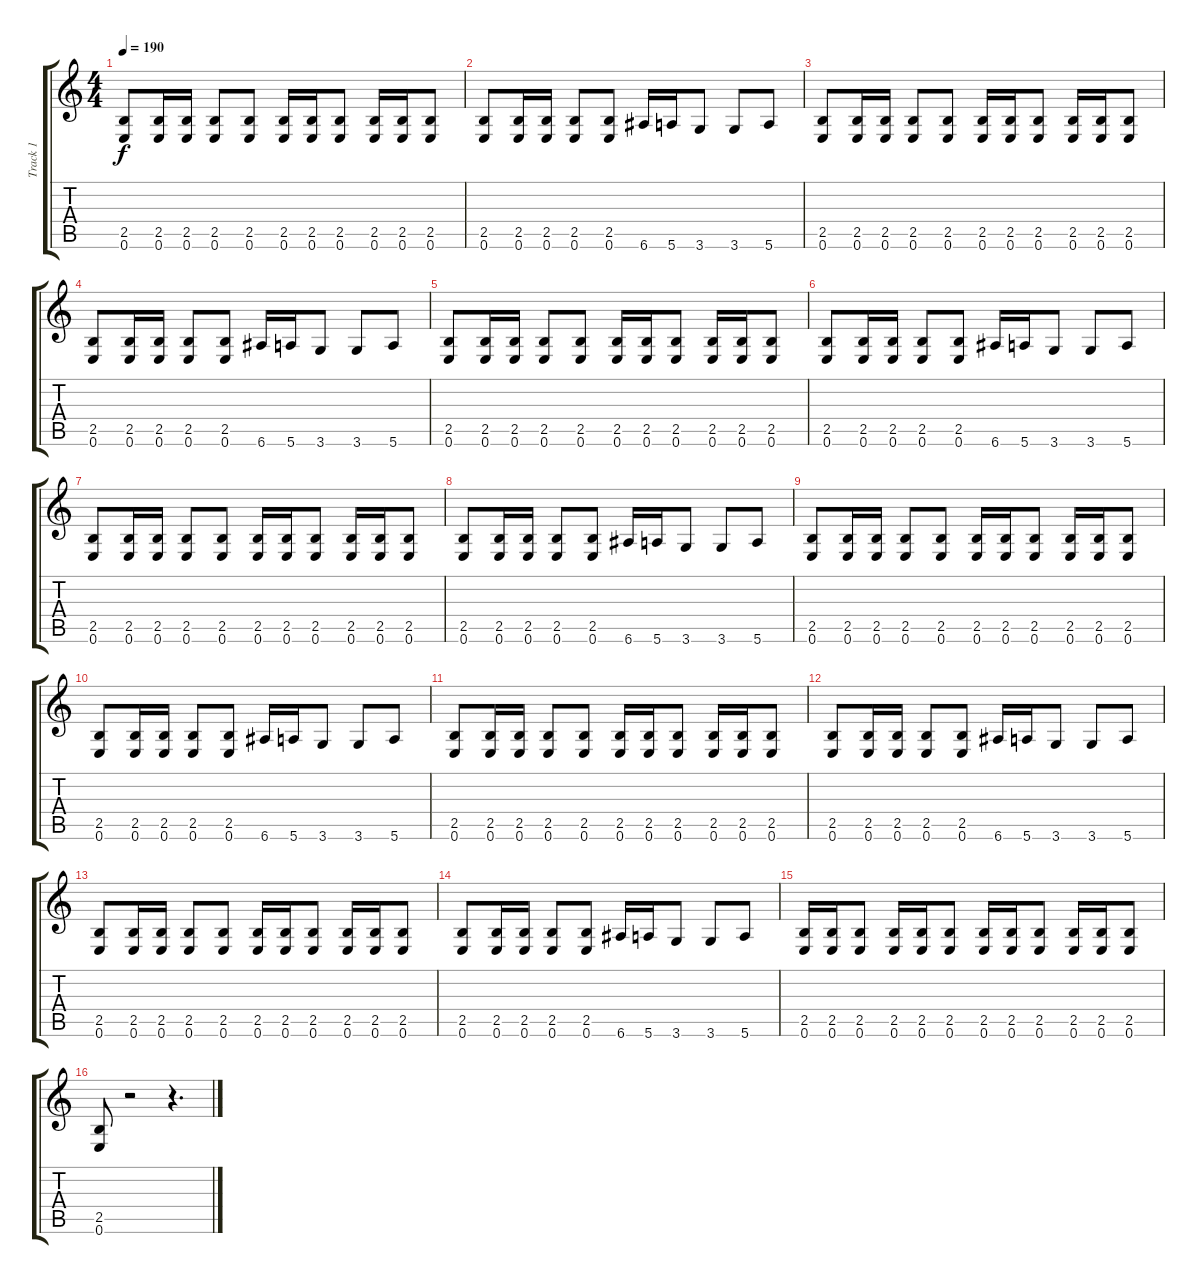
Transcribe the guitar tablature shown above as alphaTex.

\track ("Track 1" "Track 1") {instrument distortionguitar}
\staff {score tabs}
\tuning (E4 B3 G3 D3 A2 E2) {hide}
\ts (4 4)
\tempo 190
\clef g2
\ks c
(2.5 0.6).8{dy f instrument distortionguitar} (2.5 0.6).16 (2.5 0.6).16 (2.5 0.6).8 (2.5 0.6).8 (2.5 0.6).16 (2.5 0.6).16 (2.5 0.6).8 (2.5 0.6).16 (2.5 0.6).16 (2.5 0.6).8 |
(2.5 0.6).8 (2.5 0.6).16 (2.5 0.6).16 (2.5 0.6).8 (2.5 0.6).8 6.6.16 5.6.16 3.6.8 3.6.8 5.6.8 |
(2.5 0.6).8 (2.5 0.6).16 (2.5 0.6).16 (2.5 0.6).8 (2.5 0.6).8 (2.5 0.6).16 (2.5 0.6).16 (2.5 0.6).8 (2.5 0.6).16 (2.5 0.6).16 (2.5 0.6).8 |
(2.5 0.6).8 (2.5 0.6).16 (2.5 0.6).16 (2.5 0.6).8 (2.5 0.6).8 6.6.16 5.6.16 3.6.8 3.6.8 5.6.8 |
(2.5 0.6).8 (2.5 0.6).16 (2.5 0.6).16 (2.5 0.6).8 (2.5 0.6).8 (2.5 0.6).16 (2.5 0.6).16 (2.5 0.6).8 (2.5 0.6).16 (2.5 0.6).16 (2.5 0.6).8 |
(2.5 0.6).8 (2.5 0.6).16 (2.5 0.6).16 (2.5 0.6).8 (2.5 0.6).8 6.6.16 5.6.16 3.6.8 3.6.8 5.6.8 |
(2.5 0.6).8 (2.5 0.6).16 (2.5 0.6).16 (2.5 0.6).8 (2.5 0.6).8 (2.5 0.6).16 (2.5 0.6).16 (2.5 0.6).8 (2.5 0.6).16 (2.5 0.6).16 (2.5 0.6).8 |
(2.5 0.6).8 (2.5 0.6).16 (2.5 0.6).16 (2.5 0.6).8 (2.5 0.6).8 6.6.16 5.6.16 3.6.8 3.6.8 5.6.8 |
(2.5 0.6).8 (2.5 0.6).16 (2.5 0.6).16 (2.5 0.6).8 (2.5 0.6).8 (2.5 0.6).16 (2.5 0.6).16 (2.5 0.6).8 (2.5 0.6).16 (2.5 0.6).16 (2.5 0.6).8 |
(2.5 0.6).8 (2.5 0.6).16 (2.5 0.6).16 (2.5 0.6).8 (2.5 0.6).8 6.6.16 5.6.16 3.6.8 3.6.8 5.6.8 |
(2.5 0.6).8 (2.5 0.6).16 (2.5 0.6).16 (2.5 0.6).8 (2.5 0.6).8 (2.5 0.6).16 (2.5 0.6).16 (2.5 0.6).8 (2.5 0.6).16 (2.5 0.6).16 (2.5 0.6).8 |
(2.5 0.6).8 (2.5 0.6).16 (2.5 0.6).16 (2.5 0.6).8 (2.5 0.6).8 6.6.16 5.6.16 3.6.8 3.6.8 5.6.8 |
(2.5 0.6).8 (2.5 0.6).16 (2.5 0.6).16 (2.5 0.6).8 (2.5 0.6).8 (2.5 0.6).16 (2.5 0.6).16 (2.5 0.6).8 (2.5 0.6).16 (2.5 0.6).16 (2.5 0.6).8 |
(2.5 0.6).8 (2.5 0.6).16 (2.5 0.6).16 (2.5 0.6).8 (2.5 0.6).8 6.6.16 5.6.16 3.6.8 3.6.8 5.6.8 |
(2.5 0.6).16 (2.5 0.6).16 (2.5 0.6).8 (2.5 0.6).16 (2.5 0.6).16 (2.5 0.6).8 (2.5 0.6).16 (2.5 0.6).16 (2.5 0.6).8 (2.5 0.6).16 (2.5 0.6).16 (2.5 0.6).8 |
(2.5 0.6).8 r.2 r.4{d}
